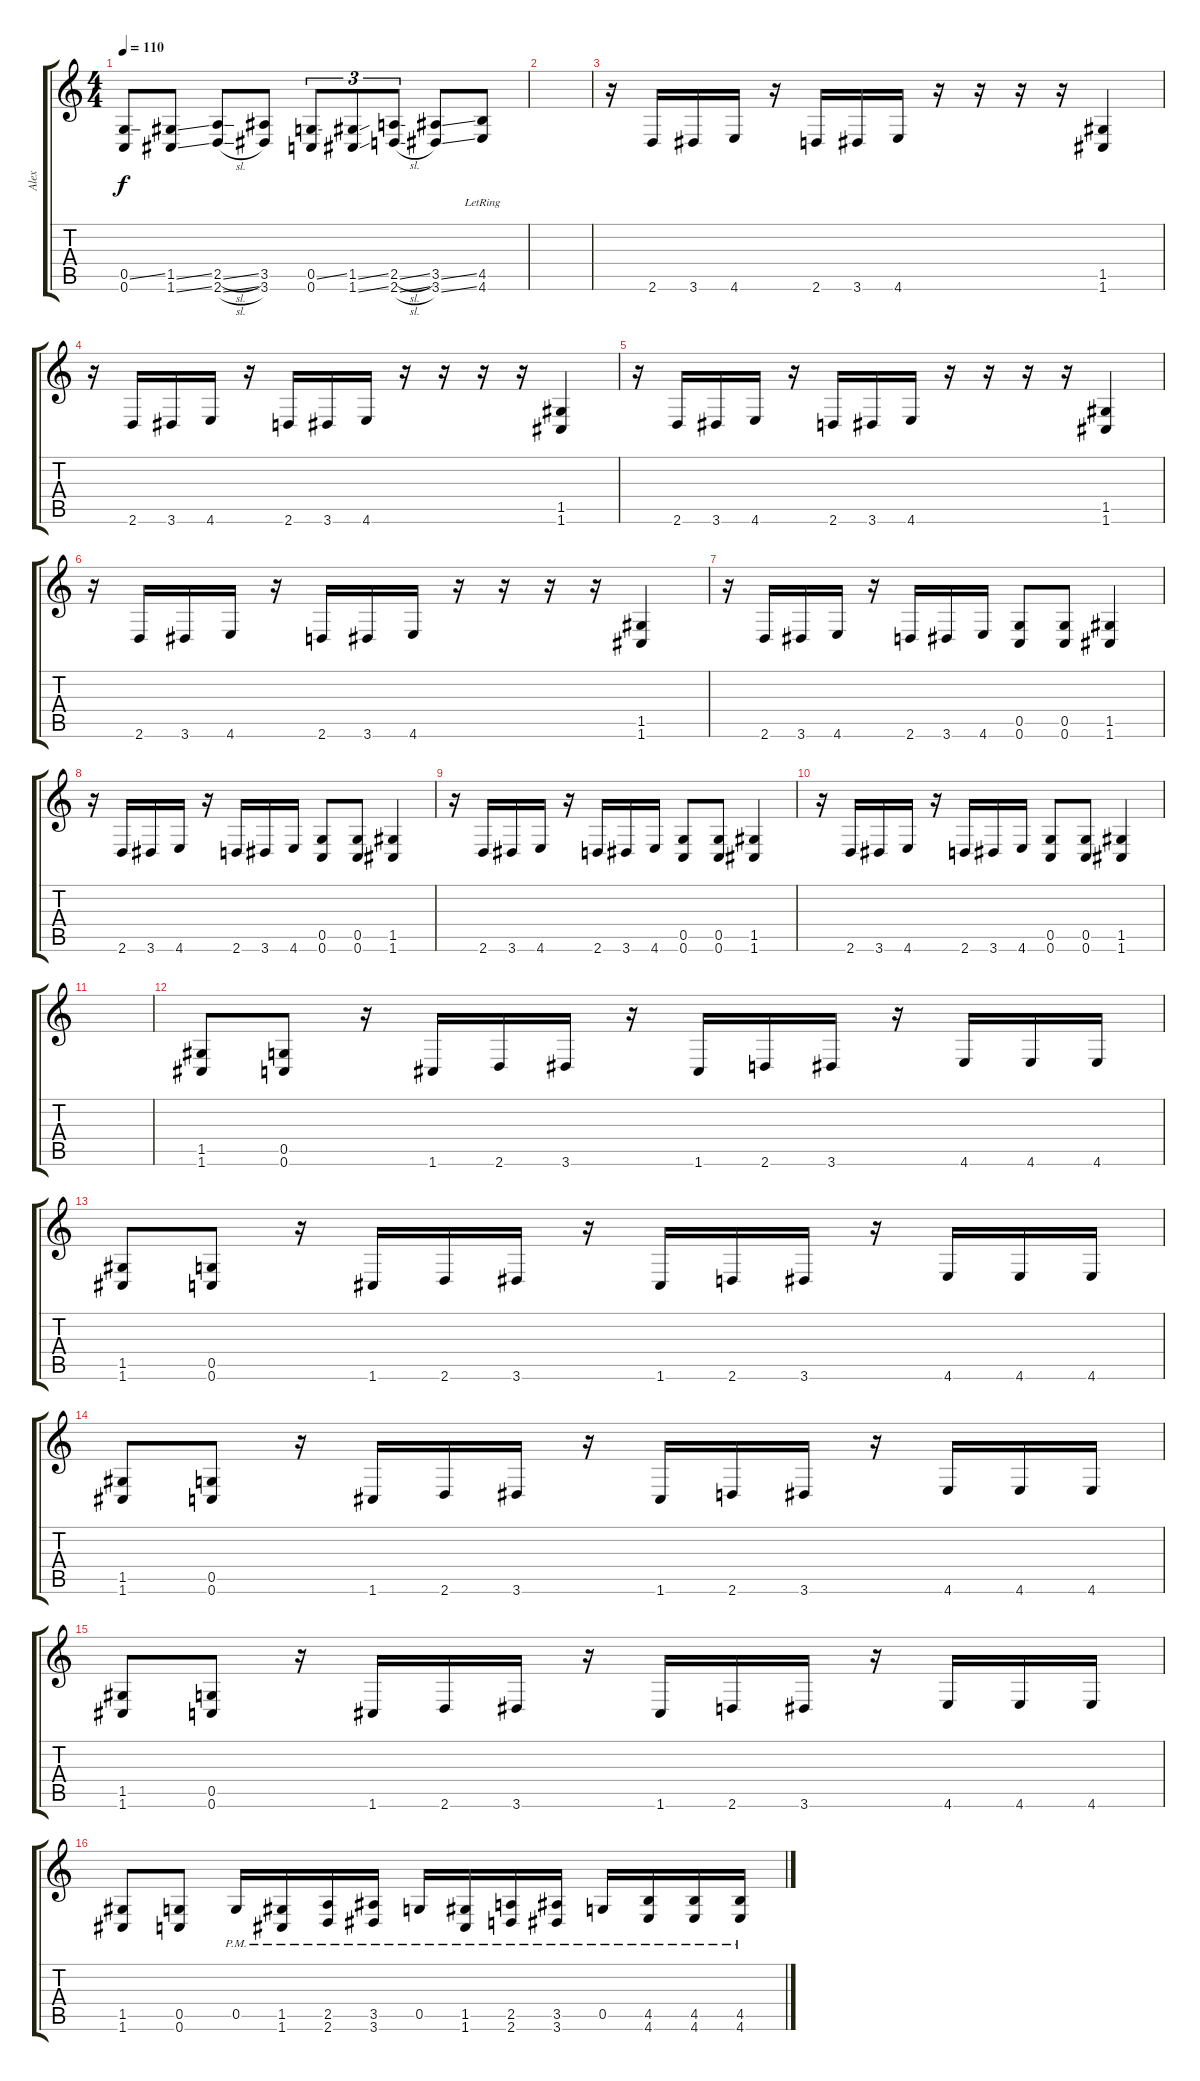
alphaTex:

\track ("Alex" "Alex") {instrument distortionguitar}
\staff {score tabs}
\tuning (D4 A3 F3 C3 G2 C2) {hide}
\ts (4 4)
\tempo 110
\clef g2
\ks c
(0.5{ss} 0.6).8{dy f} (1.5{ss} 1.6{ss}).8 (2.5{sl} 2.6{sl}).8 (3.5 3.6).8 (0.5{ss} 0.6).8{tu (3 2)} (1.5{ss} 1.6{ss}).8{tu (3 2)} (2.5{sl} 2.6{sl}).8{tu (3 2)} (3.5{ss} 3.6{ss}).8 (4.5{lr} 4.6{lr}).8 |
|
r.16 2.6.16 3.6.16 4.6.16 r.16 2.6.16 3.6.16 4.6.16 r.16 r.16 r.16 r.16 (1.5 1.6).4 |
r.16 2.6.16 3.6.16 4.6.16 r.16 2.6.16 3.6.16 4.6.16 r.16 r.16 r.16 r.16 (1.5 1.6).4 |
r.16 2.6.16 3.6.16 4.6.16 r.16 2.6.16 3.6.16 4.6.16 r.16 r.16 r.16 r.16 (1.5 1.6).4 |
r.16 2.6.16 3.6.16 4.6.16 r.16 2.6.16 3.6.16 4.6.16 r.16 r.16 r.16 r.16 (1.5 1.6).4 |
r.16 2.6.16 3.6.16 4.6.16 r.16 2.6.16 3.6.16 4.6.16 (0.5 0.6).8 (0.5 0.6).8 (1.5 1.6).4 |
r.16 2.6.16 3.6.16 4.6.16 r.16 2.6.16 3.6.16 4.6.16 (0.5 0.6).8 (0.5 0.6).8 (1.5 1.6).4 |
r.16 2.6.16 3.6.16 4.6.16 r.16 2.6.16 3.6.16 4.6.16 (0.5 0.6).8 (0.5 0.6).8 (1.5 1.6).4 |
r.16 2.6.16 3.6.16 4.6.16 r.16 2.6.16 3.6.16 4.6.16 (0.5 0.6).8 (0.5 0.6).8 (1.5 1.6).4 |
|
(1.5 1.6).8 (0.5 0.6).8 r.16 1.6.16 2.6.16 3.6.16 r.16 1.6.16 2.6.16 3.6.16 r.16 4.6.16 4.6.16 4.6.16 |
(1.5 1.6).8 (0.5 0.6).8 r.16 1.6.16 2.6.16 3.6.16 r.16 1.6.16 2.6.16 3.6.16 r.16 4.6.16 4.6.16 4.6.16 |
(1.5 1.6).8 (0.5 0.6).8 r.16 1.6.16 2.6.16 3.6.16 r.16 1.6.16 2.6.16 3.6.16 r.16 4.6.16 4.6.16 4.6.16 |
(1.5 1.6).8 (0.5 0.6).8 r.16 1.6.16 2.6.16 3.6.16 r.16 1.6.16 2.6.16 3.6.16 r.16 4.6.16 4.6.16 4.6.16 |
(1.5 1.6).8 (0.5 0.6).8 0.5{pm}.16 (1.5{pm} 1.6{pm}).16 (2.5{pm} 2.6{pm}).16 (3.5{pm} 3.6{pm}).16 0.5{pm}.16 (1.5{pm} 1.6{pm}).16 (2.5{pm} 2.6{pm}).16 (3.5{pm} 3.6{pm}).16 0.5{pm}.16 (4.5{pm} 4.6{pm}).16 (4.5{pm} 4.6{pm}).16 (4.5{pm} 4.6{pm}).16
